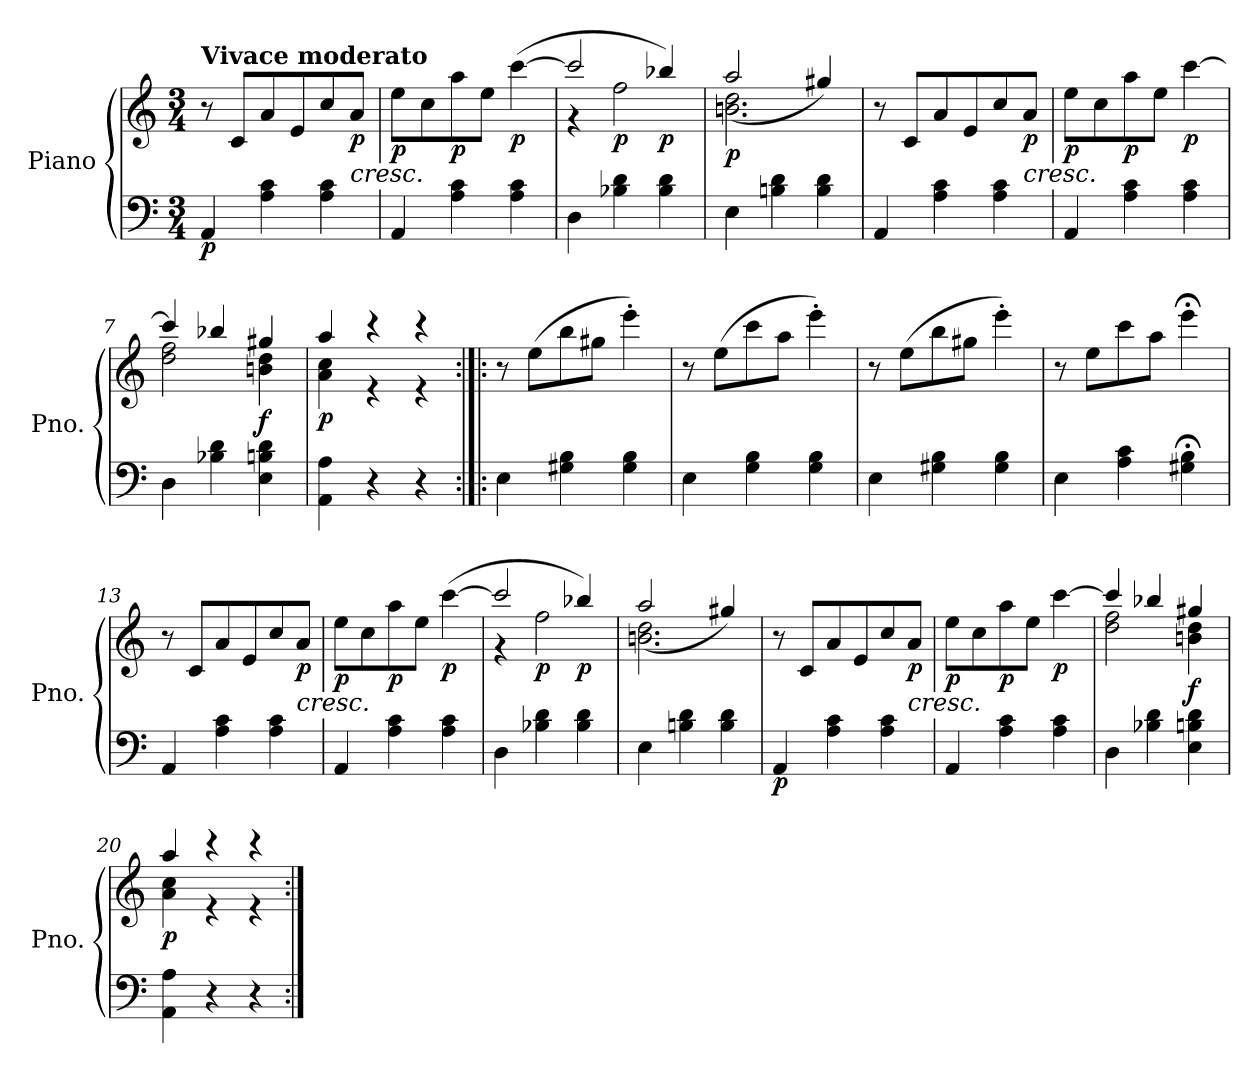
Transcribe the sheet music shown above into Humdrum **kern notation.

**kern	**kern	**dynam
*part1	*part1	*part1
*staff2	*staff1	*staff1/2
*I"Piano	*	*
*I'Pno.	*	*
*clefF4	*clefG2	*
*k[]	*k[]	*
*M3/4	*M3/4	*
=1	=1	=1
!	!LO:TX:a:B:t=Vivace moderato	!
!	!	!LO:DY:b=2
4AA/	8r	p
.	8c/L	.
4A\ 4c\	8a/	.
.	8e/	.
4A\ 4c\	8cc/	.
!	!	!LO:HP:b
!	!	!LO:DY:n=1:b
.	8a/J	< p
=2	=2	=2
!	!	!LO:DY:b
4AA/	8ee\L	p
.	8cc\	.
!	!	!LO:DY:b
4A\ 4c\	8aa\	p
.	8ee\J	.
!	!	!LO:DY:b
4A\ 4c\	(>[4ccc\	p
=3	=3	=3
*	*^	*
4D\	2ccc/]	4r	.
!	!	!	!LO:DY:b
4B-X\ 4d\	.	2ff\	p
!	!	!	!LO:DY:b
4B-\ 4d\	4bb-X/)	.	p
*	*v	*v	*
.	.	[
=4	=4	=4
*	*^	*
!	!	!	!LO:DY:b
4E\	2.bn\ 2.dd\	(>2aa/	p
4Bn\ 4d\	.	.	.
4B\ 4d\	.	4gg#X/)	.
*	*v	*v	*
!!LO:LB:g=z
=5	=5	=5
4AA/	8r	.
.	8c/L	.
4A\ 4c\	8a/	.
.	8e/	.
4A\ 4c\	8cc/	.
!	!	!LO:HP:b
!	!	!LO:DY:n=1:b
.	8a/J	< p
=6	=6	=6
!	!	!LO:DY:b
4AA/	8ee\L	p
.	8cc\	.
!	!	!LO:DY:b
4A\ 4c\	8aa\	p
.	8ee\J	.
!	!	!LO:DY:b
4A\ 4c\	[4ccc\	p
=7	=7	=7
*	*^	*
4D\	4ccc/]	2dd\ 2ff\	.
4B-X\ 4d\	4bb-X/	.	[
!	!	!	!LO:DY:b
4E\ 4Bn\ 4d\	4gg#X/	4bn\ 4dd\	f
=8	=8	=8	=8
!	!	!	!LO:DY:b
4AA\ 4A\	4aa/	4a\ 4cc\	p
4r	4r	4r	.
4r	4r	4r	.
*	*v	*v	*
!!LO:PB:g=z
=9:|!|:	=9:|!|:	=9:|!|:
4E\	8r	.
.	(>8ee\L	.
4G#X\ 4B\	8bb\	.
.	8gg#X\J	.
4G#\ 4B\	4eee'\)	.
=10	=10	=10
4E\	8r	.
.	(>8ee\L	.
4G\ 4B\	8ccc\	.
.	8aa\J	.
4G\ 4B\	4eee'\)	.
=11	=11	=11
4E\	8r	.
.	(>8ee\L	.
4G#X\ 4B\	8bb\	.
.	8gg#X\J	.
4G#\ 4B\	4eee'\)	.
=12	=12	=12
4E\	8r	.
.	8ee\L	.
4A\ 4c\	8ccc\	.
.	8aa\J	.
4G#X\;< 4B\;<	4eee;<\	.
!!LO:PB:g=z
=13	=13	=13
4AA/	8r	.
.	8c/L	.
4A\ 4c\	8a/	.
.	8e/	.
4A\ 4c\	8cc/	.
!	!	!LO:HP:b
!	!	!LO:DY:n=1:b
.	8a/J	< p
=14	=14	=14
!	!	!LO:DY:b
4AA/	8ee\L	p
.	8cc\	.
!	!	!LO:DY:b
4A\ 4c\	8aa\	p
.	8ee\J	.
!	!	!LO:DY:b
4A\ 4c\	(>[4ccc\	p
=15	=15	=15
*	*^	*
4D\	2ccc/]	4r	.
!	!	!	!LO:DY:b
4B-X\ 4d\	.	2ff\	p
!	!	!	!LO:DY:b
4B-\ 4d\	4bb-X/)	.	p
*	*v	*v	*
.	.	[
=16	=16	=16
*	*^	*
4E\	2.bn\ 2.dd\	(>2aa/	.
4Bn\ 4d\	.	.	.
4B\ 4d\	.	4gg#X/)	.
!!LO:PB:g=z
=17	=17	=17	=17
!	!	!	!LO:DY:b=2
*	*v	*v	*
4AA/	8r	p
.	8c/L	.
4A\ 4c\	8a/	.
.	8e/	.
4A\ 4c\	8cc/	.
!	!	!LO:HP:b
!	!	!LO:DY:n=1:b
.	8a/J	< p
=18	=18	=18
!	!	!LO:DY:b
4AA/	8ee\L	p
.	8cc\	.
!	!	!LO:DY:b
4A\ 4c\	8aa\	p
.	8ee\J	.
!	!	!LO:DY:b
4A\ 4c\	[4ccc\	p
=19	=19	=19
*	*^	*
4D\	4ccc/]	2dd\ 2ff\	.
4B-X\ 4d\	4bb-X/	.	[
!	!	!	!LO:DY:b
4E\ 4Bn\ 4d\	4gg#X/	4bn\ 4dd\	f
=20	=20	=20	=20
!	!	!	!LO:DY:b
4AA\ 4A\	4aa/	4a\ 4cc\	p
4r	4r	4r	.
4r	4r	4r	.
*	*v	*v	*
=:|!	=:|!	=:|!
*-	*-	*-
